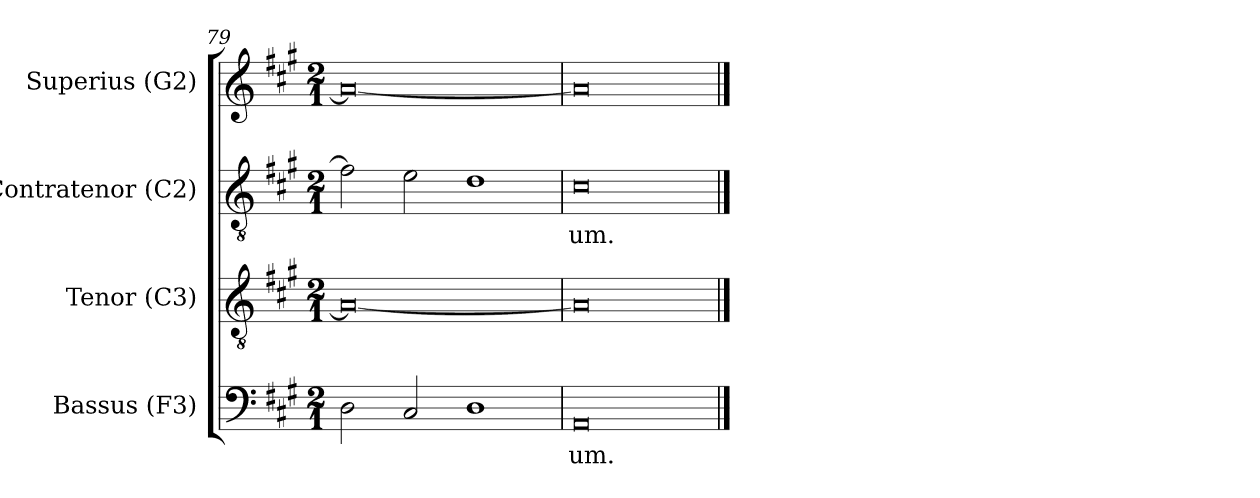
**kern	**text	**kern	**kern	**text	**kern
*part4	*part4	*part3	*part2	*part2	*part1
*staff4	*staff4	*staff3	*staff2	*staff2	*staff1
*I"Bassus (F3)	*	*I"Tenor (C3)	*I"Contratenor (C2)	*	*I"Superius (G2)
*I'B.	*	*I'T.	*I'C.	*	*I'S.
*clefF4	*	*clefGv2	*clefGv2	*	*clefG2
*	*	*ITrd7c12	*ITrd7c12	*	*
*k[f#c#g#]	*	*k[f#c#g#]	*k[f#c#g#]	*	*k[f#c#g#]
*A:	*	*A:	*A:	*	*A:
*M2/1	*	*M2/1	*M2/1	*	*M2/1
=79	=79	=79	=79	=79	=79
2Di\	.	0AAi_	2F#i\]	.	0ai_
2C#i/	.	.	2Ei\	.	.
1Di	.	.	1Di	.	.
=80	=80	=80	=80	=80	=80
!	!LO:LY:b:color=#000000	!	!	!	!
!	!	!	!	!LO:LY:b:color=#000000	!
0AAi	-um.	0AAi]	0C#i	-um.	0ai]
==	==	==	==	==	==
*-	*-	*-	*-	*-	*-
